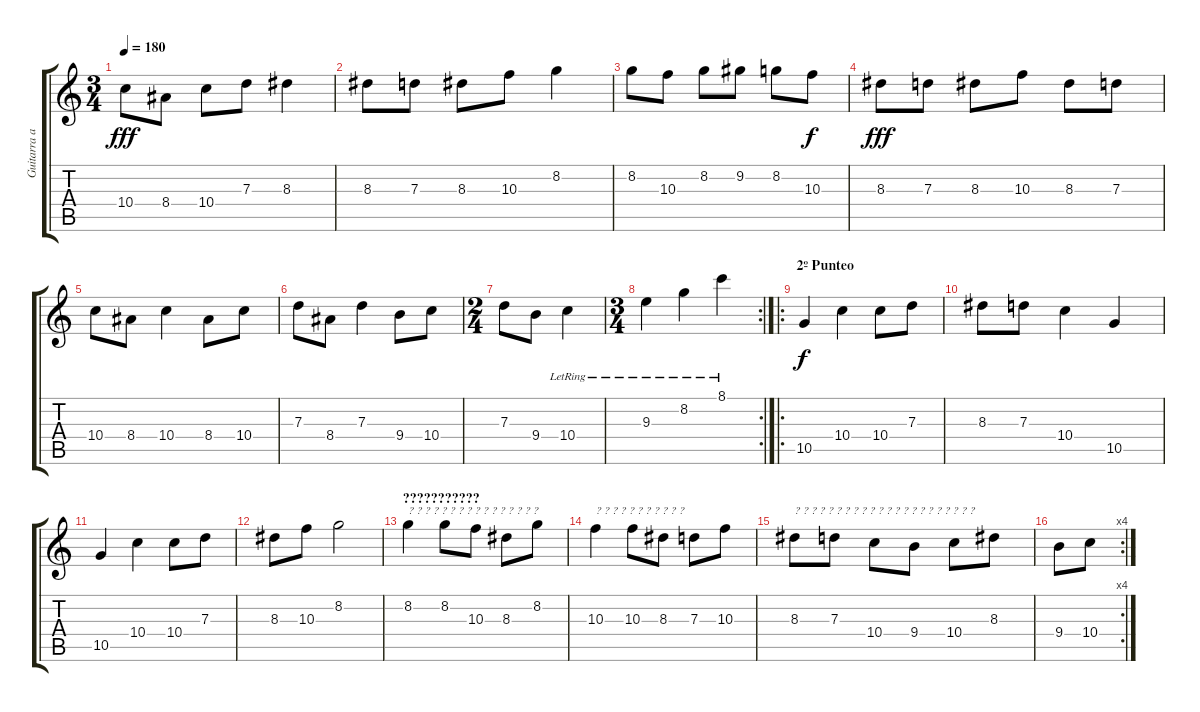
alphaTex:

\track ("Guitarra acústica" "Guitarra a") {instrument acousticguitarsteel}
\staff {score tabs}
\tuning (E4 B3 G3 D3 A2 E2) {hide}
\ts (3 4)
\tempo 180
\clef g2
\ks c
10.4.8{dy fff} 8.4.8 10.4.8 7.3.8 8.3.4 |
8.3.8 7.3.8 8.3.8 10.3.8 8.2.4 |
8.2.8 10.3.8 8.2.8 9.2.8 8.2.8 10.3.8{dy f} |
8.3.8{dy fff} 7.3.8 8.3.8 10.3.8 8.3.8 7.3.8 |
10.4.8 8.4.8 10.4.4 8.4.8 10.4.8 |
7.3.8 8.4.8 7.3.4 9.4.8 10.4.8 |
\ts (2 4)
7.3.8 9.4.8 10.4{lr}.4 |
\rc 2
\ts (3 4)
9.3{lr}.4 8.2{lr}.4 8.1{lr}.4 |
\ro
\section ("" "2º Punteo")
10.5.4{dy f} 10.4.4 10.4.8 7.3.8 |
8.3.8 7.3.8 10.4.4 10.5.4 |
10.5.4 10.4.4 10.4.8 7.3.8 |
8.3.8 10.3.8 8.2.2 |
\section ("" "???????????")
8.2.4{txt "? ? ? ? ? ? ? ? ? ? ? ? ? ? ? ?"} 8.2.8 10.3.8 8.3.8 8.2.8 |
10.3.4{txt "? ? ? ? ? ? ? ? ? ? ?"} 10.3.8 8.3.8 7.3.8 10.3.8 |
8.3.8{txt "? ? ? ? ? ? ? ? ? ? ? ? ? ? ? ? ? ? ? ? ? ?"} 7.3.8 10.4.8 9.4.8 10.4.8 8.3.8 |
\rc 4
9.4.8 10.4.8
